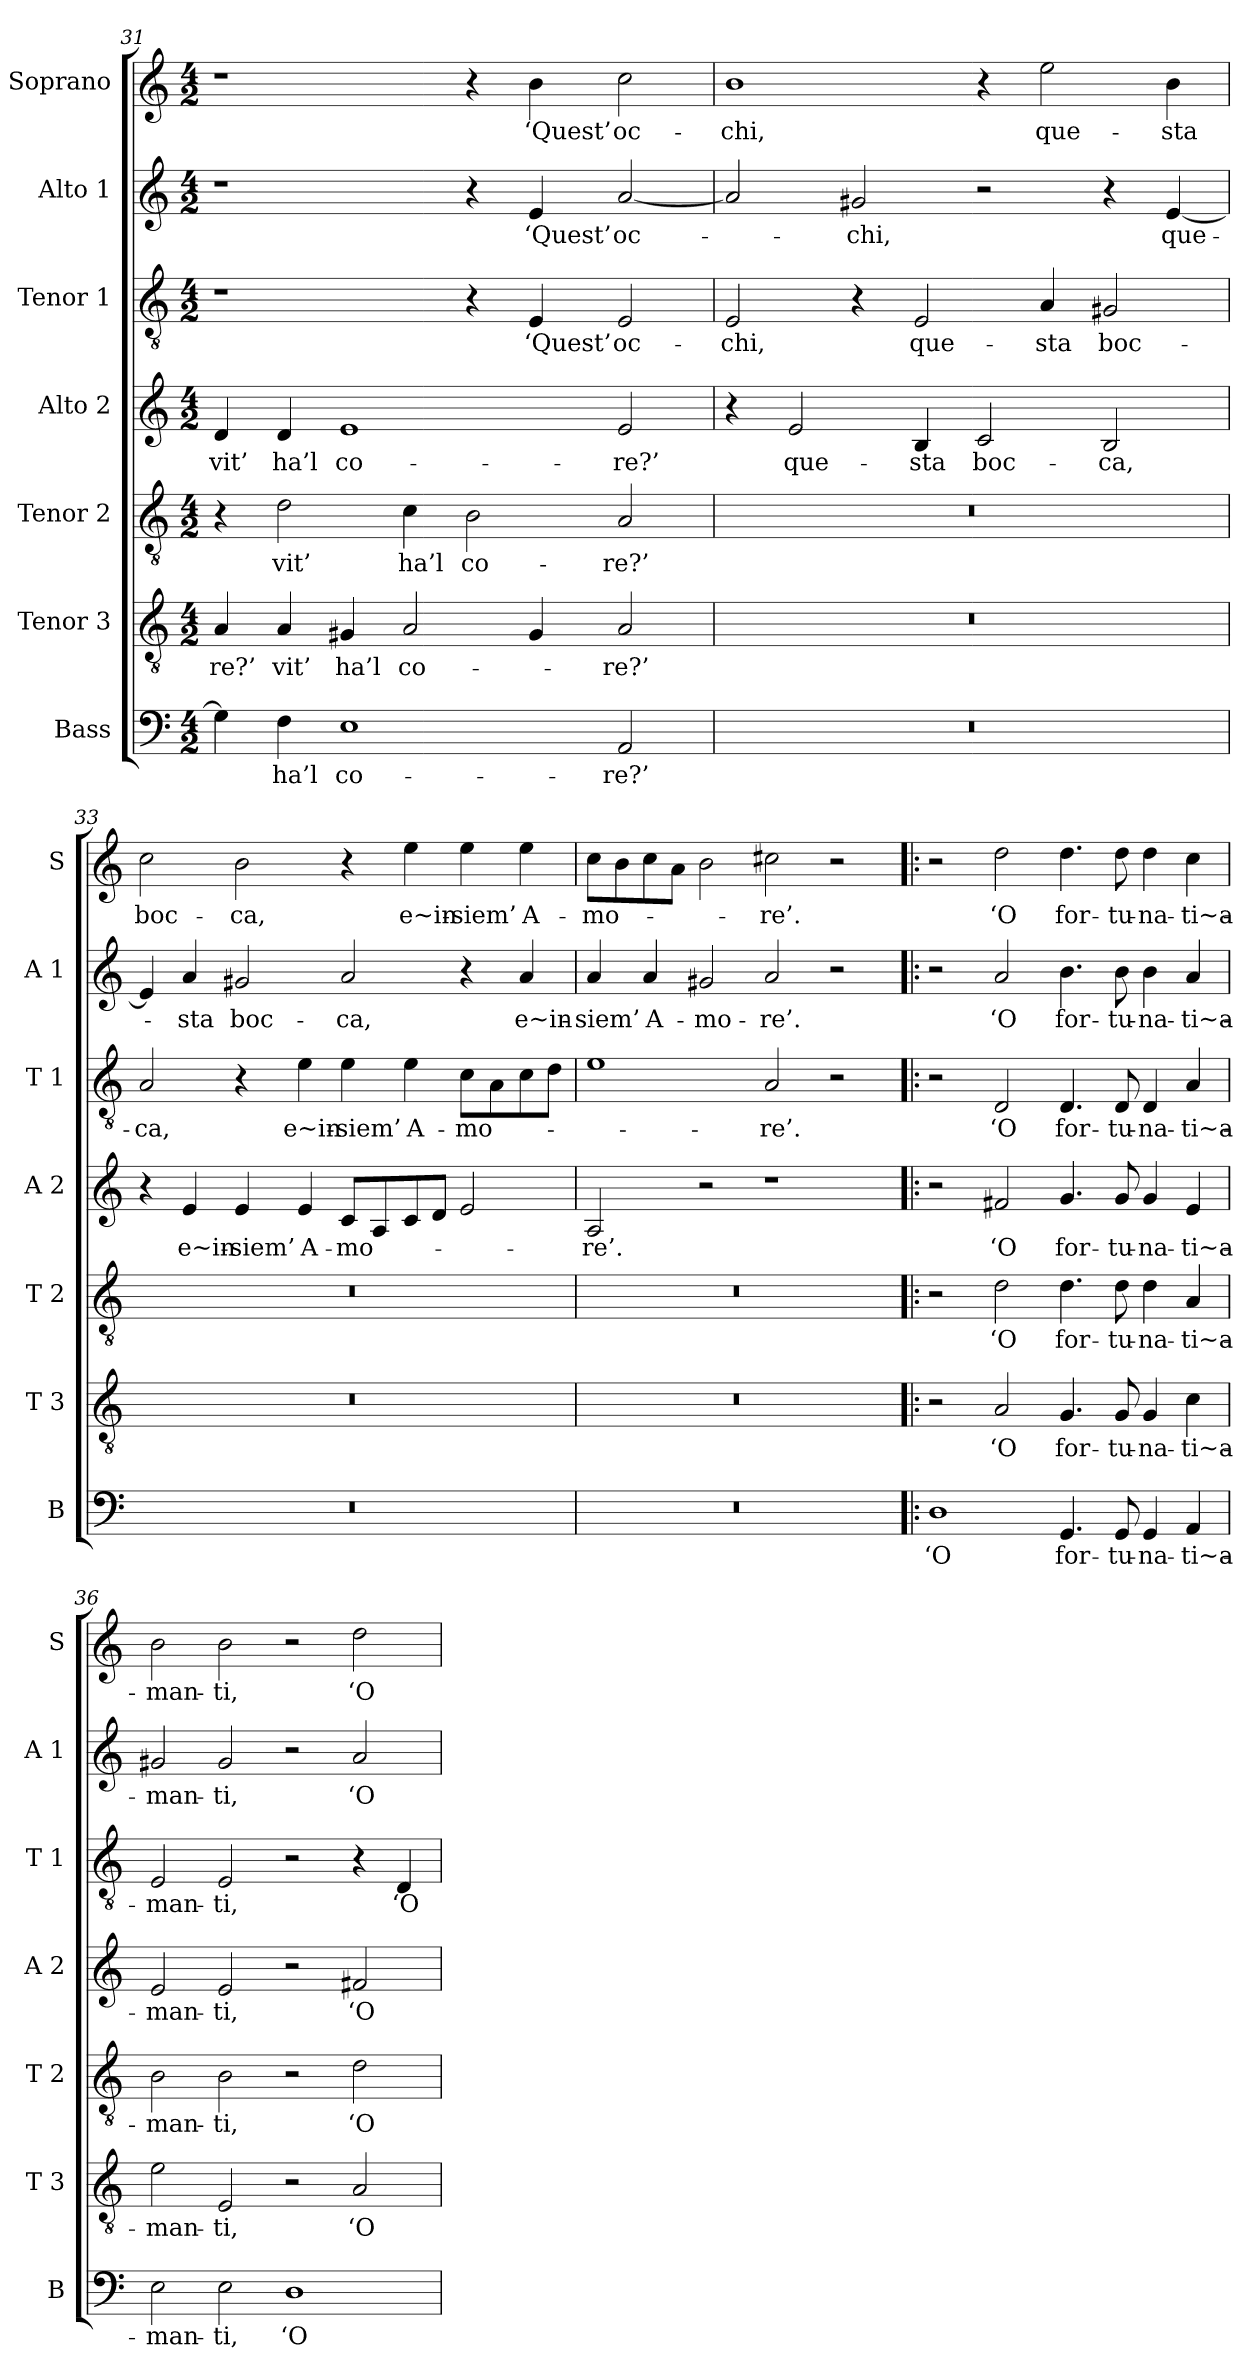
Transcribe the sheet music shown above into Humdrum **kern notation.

**kern	**text	**kern	**text	**kern	**text	**kern	**text	**kern	**text	**kern	**text	**kern	**text
*part7	*part7	*part6	*part6	*part5	*part5	*part4	*part4	*part3	*part3	*part2	*part2	*part1	*part1
*staff7	*staff7	*staff6	*staff6	*staff5	*staff5	*staff4	*staff4	*staff3	*staff3	*staff2	*staff2	*staff1	*staff1
*I"Bass	*	*I"Tenor 3	*	*I"Tenor 2	*	*I"Alto 2	*	*I"Tenor 1	*	*I"Alto 1	*	*I"Soprano	*
*I'B	*	*I'T 3	*	*I'T 2	*	*I'A 2	*	*I'T 1	*	*I'A 1	*	*I'S	*
*clefF4	*	*clefGv2	*	*clefGv2	*	*clefG2	*	*clefGv2	*	*clefG2	*	*clefG2	*
*k[]	*	*k[]	*	*k[]	*	*k[]	*	*k[]	*	*k[]	*	*k[]	*
*C:	*	*C:	*	*C:	*	*C:	*	*C:	*	*C:	*	*C:	*
*M4/2	*	*M4/2	*	*M4/2	*	*M4/2	*	*M4/2	*	*M4/2	*	*M4/2	*
=31	=31	=31	=31	=31	=31	=31	=31	=31	=31	=31	=31	=31	=31
!	!	!	!LO:LY:b	!	!	!	!LO:LY:b	!	!	!	!	!	!
4G\]	.	4A/	-re?’	4r	.	4d/	vit’	1r	.	1r	.	1r	.
!	!LO:LY:b	!	!LO:LY:b	!	!LO:LY:b	!	!LO:LY:b	!	!	!	!	!	!
4F\	ha’l	4A/	vit’	2d\	vit’	4d/	ha’l	.	.	.	.	.	.
!	!LO:LY:b	!	!LO:LY:b	!	!	!	!LO:LY:b	!	!	!	!	!	!
1E	co-	4G#X/	ha’l	.	.	1e	co-	.	.	.	.	.	.
!	!	!	!LO:LY:b	!	!LO:LY:b	!	!	!	!	!	!	!	!
.	.	2A/	co-	4c\	ha’l	.	.	.	.	.	.	.	.
!	!	!	!	!	!LO:LY:b	!	!	!	!	!	!	!	!
.	.	.	.	2B\	co-	.	.	4r	.	4r	.	4r	.
!	!	!	!	!	!	!	!	!	!LO:LY:b	!	!LO:LY:b	!	!LO:LY:b
.	.	4G#/	.	.	.	.	.	4E/	‘Quest’	4e/	‘Quest’	4b\	‘Quest’
!	!LO:LY:b	!	!LO:LY:b	!	!LO:LY:b	!	!LO:LY:b	!	!LO:LY:b	!	!LO:LY:b	!	!LO:LY:b
2AA/	-re?’	2A/	-re?’	2A/	-re?’	2e/	-re?’	2E/	oc-	[2a/	oc-	2cc\	oc-
!!LO:LB:g=z
=32	=32	=32	=32	=32	=32	=32	=32	=32	=32	=32	=32	=32	=32
!	!	!	!	!	!	!	!	!	!LO:LY:b	!	!	!	!LO:LY:b
0r	.	0r	.	0r	.	4r	.	2E/	-chi,	2a/]	.	1b	-chi,
!	!	!	!	!	!	!	!LO:LY:b	!	!	!	!	!	!
.	.	.	.	.	.	2e/	que-	.	.	.	.	.	.
!	!	!	!	!	!	!	!	!	!	!	!LO:LY:b	!	!
.	.	.	.	.	.	.	.	4r	.	2g#X/	-chi,	.	.
!	!	!	!	!	!	!	!LO:LY:b	!	!LO:LY:b	!	!	!	!
.	.	.	.	.	.	4B/	-sta	2E/	que-	.	.	.	.
!	!	!	!	!	!	!	!LO:LY:b	!	!	!	!	!	!
.	.	.	.	.	.	2c/	boc-	.	.	2r	.	4r	.
!	!	!	!	!	!	!	!	!	!LO:LY:b	!	!	!	!LO:LY:b
.	.	.	.	.	.	.	.	4A/	-sta	.	.	2ee\	que-
!	!	!	!	!	!	!	!LO:LY:b	!	!LO:LY:b	!	!	!	!
.	.	.	.	.	.	2B/	-ca,	2G#X/	boc-	4r	.	.	.
!	!	!	!	!	!	!	!	!	!	!	!LO:LY:b	!	!LO:LY:b
.	.	.	.	.	.	.	.	.	.	[4e/	que-	4b\	-sta
=33	=33	=33	=33	=33	=33	=33	=33	=33	=33	=33	=33	=33	=33
!	!	!	!	!	!	!	!	!	!LO:LY:b	!	!	!	!LO:LY:b
0r	.	0r	.	0r	.	4r	.	2A/	-ca,	4e/]	.	2cc\	boc-
!	!	!	!	!	!	!	!LO:LY:b	!	!	!	!LO:LY:b	!	!
.	.	.	.	.	.	4e/	e~in-	.	.	4a/	-sta	.	.
!	!	!	!	!	!	!	!LO:LY:b	!	!	!	!LO:LY:b	!	!LO:LY:b
.	.	.	.	.	.	4e/	-siem’	4r	.	2g#X/	boc-	2b\	-ca,
!	!	!	!	!	!	!	!LO:LY:b	!	!LO:LY:b	!	!	!	!
.	.	.	.	.	.	4e/	A-	4e\	e~in-	.	.	.	.
!	!	!	!	!	!	!	!LO:LY:b	!	!LO:LY:b	!	!LO:LY:b	!	!
.	.	.	.	.	.	8c/L	-mo-	4e\	-siem’	2a/	-ca,	4r	.
.	.	.	.	.	.	8A/	.	.	.	.	.	.	.
!	!	!	!	!	!	!	!	!	!LO:LY:b	!	!	!	!LO:LY:b
.	.	.	.	.	.	8c/	.	4e\	A-	.	.	4ee\	e~in-
.	.	.	.	.	.	8d/J	.	.	.	.	.	.	.
!	!	!	!	!	!	!	!	!	!LO:LY:b	!	!	!	!LO:LY:b
.	.	.	.	.	.	2e/	.	8c\L	-mo-	4r	.	4ee\	-siem’
.	.	.	.	.	.	.	.	8A\	.	.	.	.	.
!	!	!	!	!	!	!	!	!	!	!	!LO:LY:b	!	!LO:LY:b
.	.	.	.	.	.	.	.	8c\	.	4a/	e~in-	4ee\	A-
.	.	.	.	.	.	.	.	8d\J	.	.	.	.	.
=34	=34	=34	=34	=34	=34	=34	=34	=34	=34	=34	=34	=34	=34
!	!	!	!	!	!	!	!LO:LY:b	!	!	!	!LO:LY:b	!	!LO:LY:b
0r	.	0r	.	0r	.	2A/	-re’.	1e	.	4a/	-siem’	8cc\L	-mo-
.	.	.	.	.	.	.	.	.	.	.	.	8b\	.
!	!	!	!	!	!	!	!	!	!	!	!LO:LY:b	!	!
.	.	.	.	.	.	.	.	.	.	4a/	A-	8cc\	.
.	.	.	.	.	.	.	.	.	.	.	.	8a\J	.
!	!	!	!	!	!	!	!	!	!	!	!LO:LY:b	!	!
.	.	.	.	.	.	2r	.	.	.	2g#X/	-mo-	2b\	.
!	!	!	!	!	!	!	!	!	!LO:LY:b	!	!LO:LY:b	!	!LO:LY:b
.	.	.	.	.	.	1r	.	2A/	-re’.	2a/	-re’.	2cc#X\	-re’.
.	.	.	.	.	.	.	.	2r	.	2r	.	2r	.
!!LO:PB:g=z
=35!|:	=35!|:	=35!|:	=35!|:	=35!|:	=35!|:	=35!|:	=35!|:	=35!|:	=35!|:	=35!|:	=35!|:	=35!|:	=35!|:
!	!LO:LY:b	!	!	!	!	!	!	!	!	!	!	!	!
1D	‘O	2r	.	2r	.	2r	.	2r	.	2r	.	2r	.
!	!	!	!LO:LY:b	!	!LO:LY:b	!	!LO:LY:b	!	!LO:LY:b	!	!LO:LY:b	!	!LO:LY:b
.	.	2A/	‘O	2d\	‘O	2f#X/	‘O	2D/	‘O	2a/	‘O	2dd\	‘O
!	!LO:LY:b	!	!LO:LY:b	!	!LO:LY:b	!	!LO:LY:b	!	!LO:LY:b	!	!LO:LY:b	!	!LO:LY:b
4.GG/	for-	4.G/	for-	4.d\	for-	4.g/	for-	4.D/	for-	4.b\	for-	4.dd\	for-
!	!LO:LY:b	!	!LO:LY:b	!	!LO:LY:b	!	!LO:LY:b	!	!LO:LY:b	!	!LO:LY:b	!	!LO:LY:b
8GG/	-tu-	8G/	-tu-	8d\	-tu-	8g/	-tu-	8D/	-tu-	8b\	-tu-	8dd\	-tu-
!	!LO:LY:b	!	!LO:LY:b	!	!LO:LY:b	!	!LO:LY:b	!	!LO:LY:b	!	!LO:LY:b	!	!LO:LY:b
4GG/	-na-	4G/	-na-	4d\	-na-	4g/	-na-	4D/	-na-	4b\	-na-	4dd\	-na-
!	!LO:LY:b	!	!LO:LY:b	!	!LO:LY:b	!	!LO:LY:b	!	!LO:LY:b	!	!LO:LY:b	!	!LO:LY:b
4AA/	-ti~a-	4c\	-ti~a-	4A/	-ti~a-	4e/	-ti~a-	4A/	-ti~a-	4a/	-ti~a-	4cc\	-ti~a-
=36	=36	=36	=36	=36	=36	=36	=36	=36	=36	=36	=36	=36	=36
!	!LO:LY:b	!	!LO:LY:b	!	!LO:LY:b	!	!LO:LY:b	!	!LO:LY:b	!	!LO:LY:b	!	!LO:LY:b
2E\	-man-	2e\	-man-	2B\	-man-	2e/	-man-	2E/	-man-	2g#X/	-man-	2b\	-man-
!	!LO:LY:b	!	!LO:LY:b	!	!LO:LY:b	!	!LO:LY:b	!	!LO:LY:b	!	!LO:LY:b	!	!LO:LY:b
2E\	-ti,	2E/	-ti,	2B\	-ti,	2e/	-ti,	2E/	-ti,	2g#/	-ti,	2b\	-ti,
!	!LO:LY:b	!	!	!	!	!	!	!	!	!	!	!	!
1D	‘O	2r	.	2r	.	2r	.	2r	.	2r	.	2r	.
!	!	!	!LO:LY:b	!	!LO:LY:b	!	!LO:LY:b	!	!	!	!LO:LY:b	!	!LO:LY:b
.	.	2A/	‘O	2d\	‘O	2f#X/	‘O	4r	.	2a/	‘O	2dd\	‘O
!	!	!	!	!	!	!	!	!	!LO:LY:b	!	!	!	!
.	.	.	.	.	.	.	.	4D/	‘O	.	.	.	.
=	=	=	=	=	=	=	=	=	=	=	=	=	=
*-	*-	*-	*-	*-	*-	*-	*-	*-	*-	*-	*-	*-	*-
